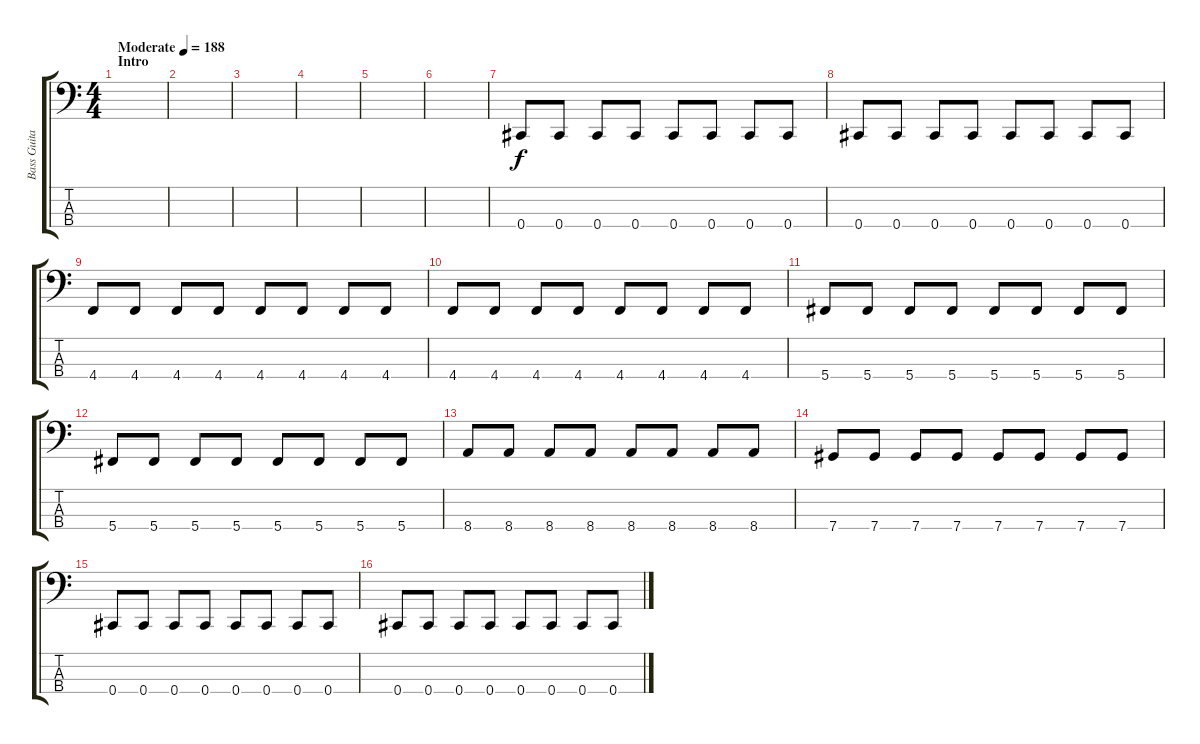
\track ("Bass Guitar" "Bass Guita") {instrument electricbassfinger}
\staff {score tabs}
\tuning (Gb2 Db2 Ab1 Db1) {hide}
\ts (4 4)
\section ("" "Intro")
\tempo (188 "Moderate")
\clef f4
\ks c
|
|
|
|
|
|
0.4.8 0.4.8 0.4.8 0.4.8 0.4.8 0.4.8 0.4.8 0.4.8 |
0.4.8 0.4.8 0.4.8 0.4.8 0.4.8 0.4.8 0.4.8 0.4.8 |
4.4.8 4.4.8 4.4.8 4.4.8 4.4.8 4.4.8 4.4.8 4.4.8 |
4.4.8 4.4.8 4.4.8 4.4.8 4.4.8 4.4.8 4.4.8 4.4.8 |
5.4.8 5.4.8 5.4.8 5.4.8 5.4.8 5.4.8 5.4.8 5.4.8 |
5.4.8 5.4.8 5.4.8 5.4.8 5.4.8 5.4.8 5.4.8 5.4.8 |
8.4.8 8.4.8 8.4.8 8.4.8 8.4.8 8.4.8 8.4.8 8.4.8 |
7.4.8 7.4.8 7.4.8 7.4.8 7.4.8 7.4.8 7.4.8 7.4.8 |
0.4.8 0.4.8 0.4.8 0.4.8 0.4.8 0.4.8 0.4.8 0.4.8 |
0.4.8 0.4.8 0.4.8 0.4.8 0.4.8 0.4.8 0.4.8 0.4.8
